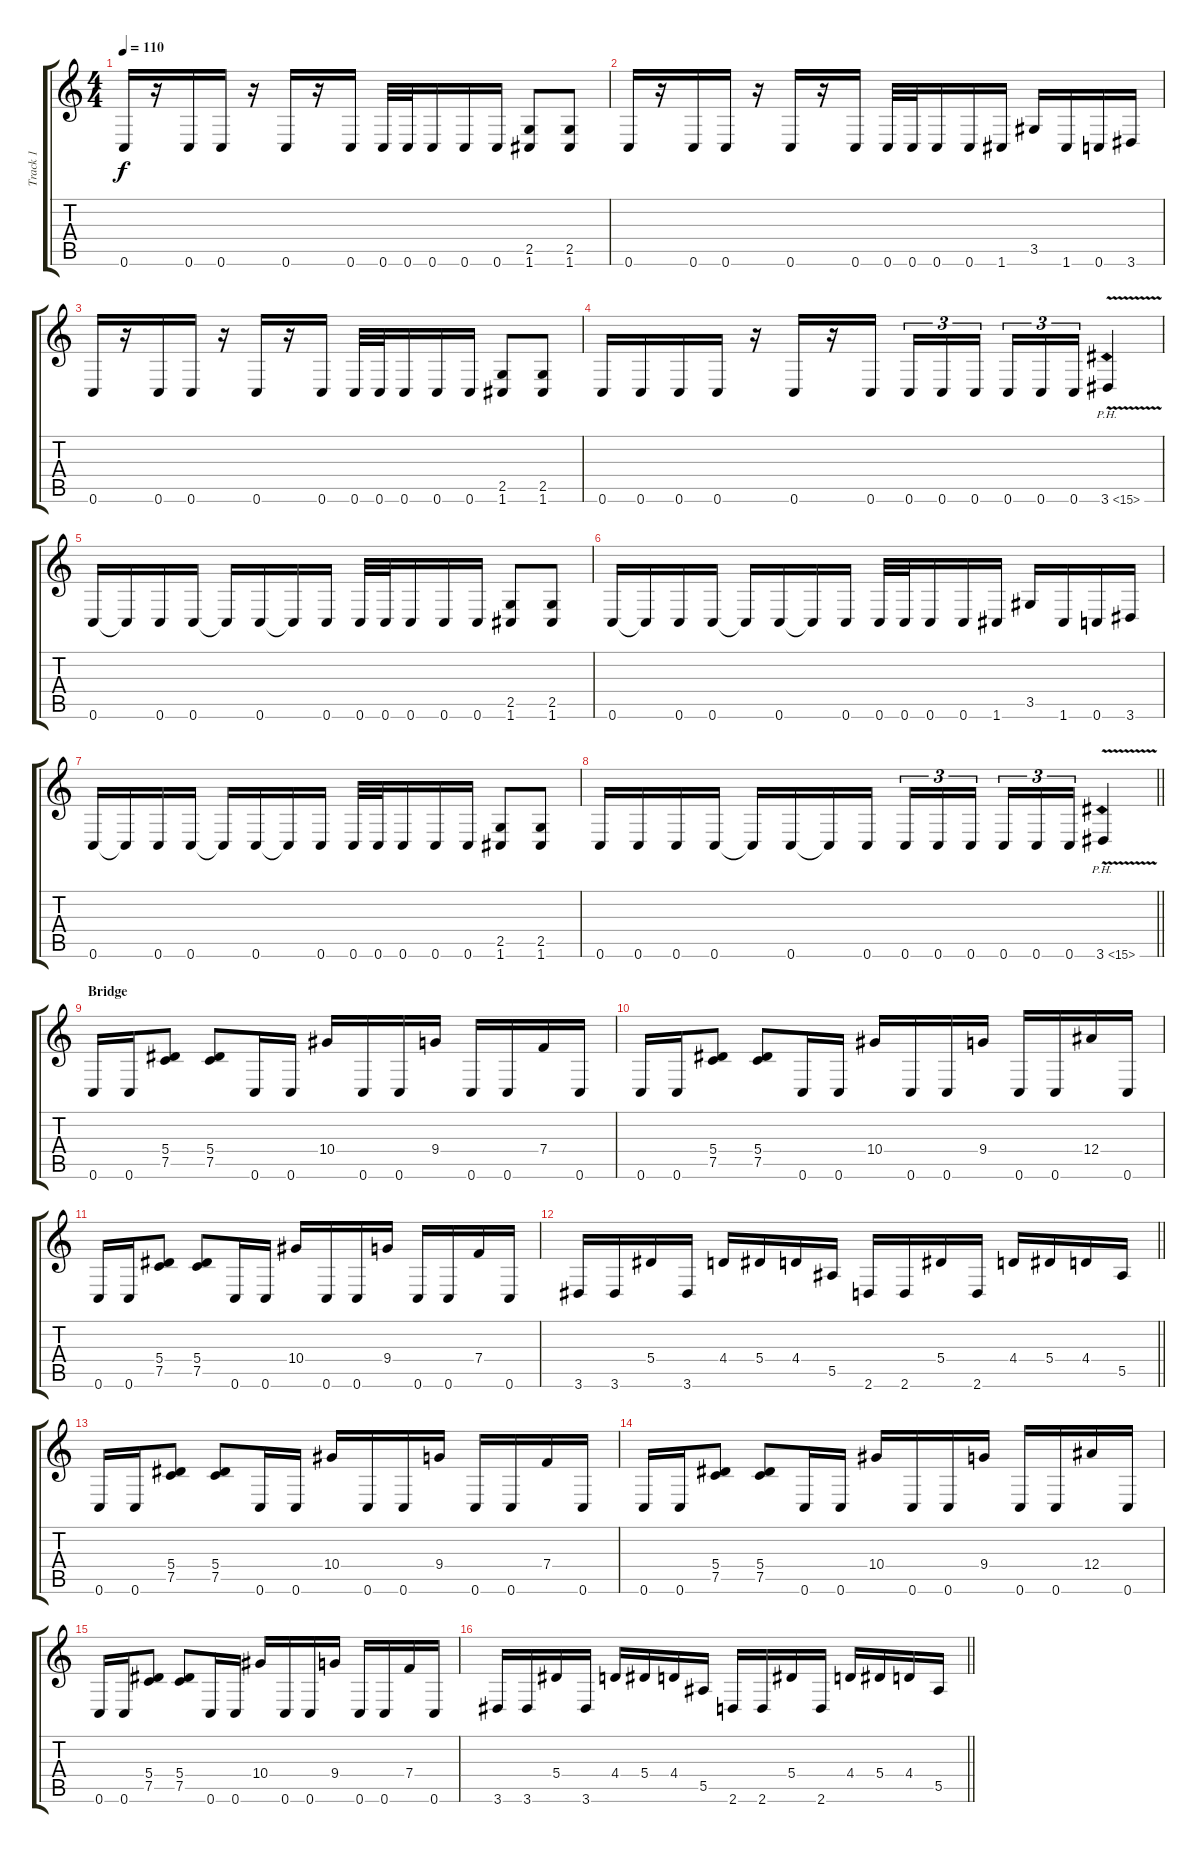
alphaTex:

\track ("Track 1" "Track 1") {instrument distortionguitar}
\staff {score tabs}
\tuning (C4 G3 Eb3 Bb2 F2 C2) {hide}
\ts (4 4)
\tempo 110
\clef g2
\ks c
0.6.16{dy f} r.16 0.6.16 0.6.16 r.16 0.6.16 r.16 0.6.16 0.6.32 0.6.32 0.6.16 0.6.16 0.6.16 (2.5 1.6).8 (2.5 1.6).8 |
0.6.16 r.16 0.6.16 0.6.16 r.16 0.6.16 r.16 0.6.16 0.6.32 0.6.32 0.6.16 0.6.16 1.6.16 3.5.16 1.6.16 0.6.16 3.6.16 |
0.6.16 r.16 0.6.16 0.6.16 r.16 0.6.16 r.16 0.6.16 0.6.32 0.6.32 0.6.16 0.6.16 0.6.16 (2.5 1.6).8 (2.5 1.6).8 |
0.6.16 0.6.16 0.6.16 0.6.16 r.16 0.6.16 r.16 0.6.16 0.6.16{tu (3 2)} 0.6.16{tu (3 2)} 0.6.16{tu (3 2)} 0.6.16{tu (3 2)} 0.6.16{tu (3 2)} 0.6.16{tu (3 2)} 3.6{ph 12 v}.4 |
0.6.16 0.6{t}.16 0.6.16 0.6.16 0.6{t}.16 0.6.16 0.6{t}.16 0.6.16 0.6.32 0.6.32 0.6.16 0.6.16 0.6.16 (2.5 1.6).8 (2.5 1.6).8 |
0.6.16 0.6{t}.16 0.6.16 0.6.16 0.6{t}.16 0.6.16 0.6{t}.16 0.6.16 0.6.32 0.6.32 0.6.16 0.6.16 1.6.16 3.5.16 1.6.16 0.6.16 3.6.16 |
0.6.16 0.6{t}.16 0.6.16 0.6.16 0.6{t}.16 0.6.16 0.6{t}.16 0.6.16 0.6.32 0.6.32 0.6.16 0.6.16 0.6.16 (2.5 1.6).8 (2.5 1.6).8 |
\barLineRight lightlight
0.6.16 0.6.16 0.6.16 0.6.16 0.6{t}.16 0.6.16 0.6{t}.16 0.6.16 0.6.16{tu (3 2)} 0.6.16{tu (3 2)} 0.6.16{tu (3 2)} 0.6.16{tu (3 2)} 0.6.16{tu (3 2)} 0.6.16{tu (3 2)} 3.6{ph 12 v}.4 |
\section ("" "Bridge")
0.6.16 0.6.16 (5.4 7.5).8 (5.4 7.5).8 0.6.16 0.6.16 10.4.16 0.6.16 0.6.16 9.4.16 0.6.16 0.6.16 7.4.16 0.6.16 |
0.6.16 0.6.16 (5.4 7.5).8 (5.4 7.5).8 0.6.16 0.6.16 10.4.16 0.6.16 0.6.16 9.4.16 0.6.16 0.6.16 12.4.16 0.6.16 |
0.6.16 0.6.16 (5.4 7.5).8 (5.4 7.5).8 0.6.16 0.6.16 10.4.16 0.6.16 0.6.16 9.4.16 0.6.16 0.6.16 7.4.16 0.6.16 |
\barLineRight lightlight
3.6.16 3.6.16 5.4.16 3.6.16 4.4.16 5.4.16 4.4.16 5.5.16 2.6.16 2.6.16 5.4.16 2.6.16 4.4.16 5.4.16 4.4.16 5.5.16 |
0.6.16 0.6.16 (5.4 7.5).8 (5.4 7.5).8 0.6.16 0.6.16 10.4.16 0.6.16 0.6.16 9.4.16 0.6.16 0.6.16 7.4.16 0.6.16 |
0.6.16 0.6.16 (5.4 7.5).8 (5.4 7.5).8 0.6.16 0.6.16 10.4.16 0.6.16 0.6.16 9.4.16 0.6.16 0.6.16 12.4.16 0.6.16 |
0.6.16 0.6.16 (5.4 7.5).8 (5.4 7.5).8 0.6.16 0.6.16 10.4.16 0.6.16 0.6.16 9.4.16 0.6.16 0.6.16 7.4.16 0.6.16 |
\barLineRight lightlight
3.6.16 3.6.16 5.4.16 3.6.16 4.4.16 5.4.16 4.4.16 5.5.16 2.6.16 2.6.16 5.4.16 2.6.16 4.4.16 5.4.16 4.4.16 5.5.16
